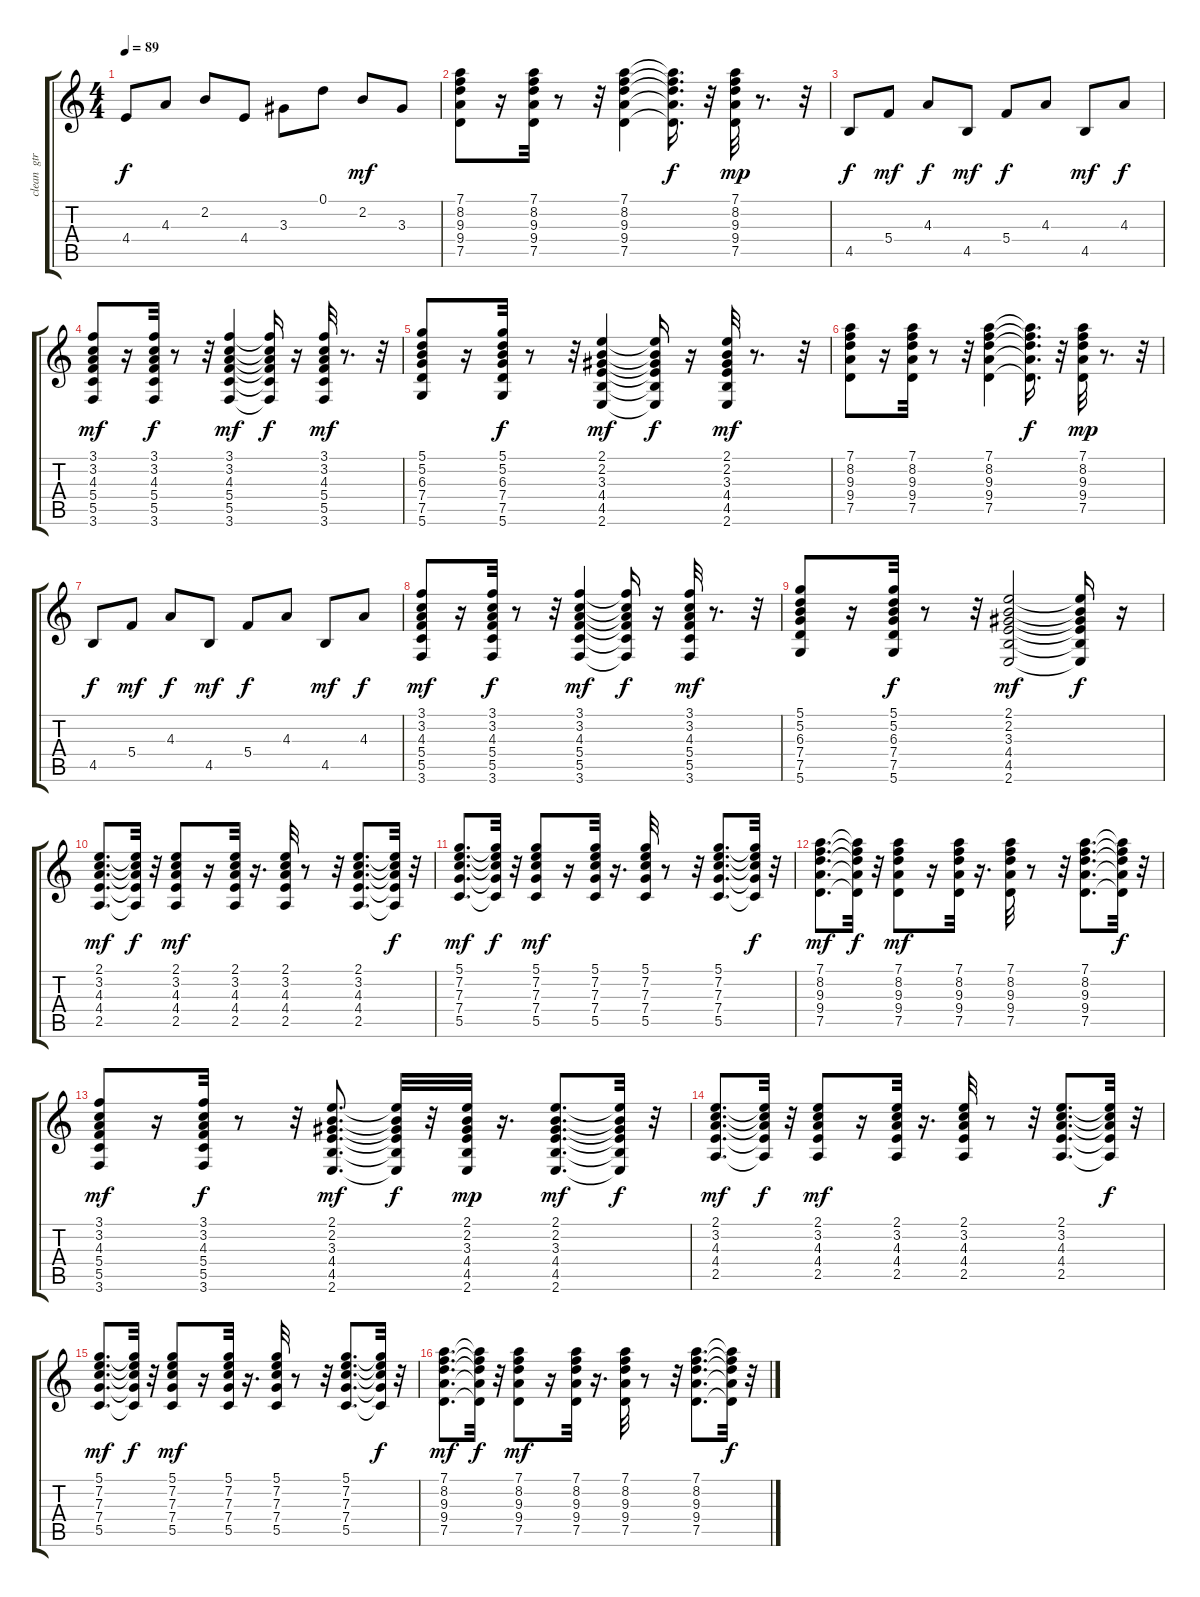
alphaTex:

\track ("clean  gtr" "clean  gtr") {instrument acousticguitarsteel}
\staff {score tabs}
\tuning (D4 A3 F3 C3 G2 D2) {hide}
\ts (4 4)
\tempo 89
\clef g2
\ks c
4.4.8{dy f} 4.3.8 2.2.8 4.4.8 3.3.8 0.1.8 2.2.8{dy mf} 3.3.8 |
(7.1 8.2 9.3 9.4 7.5).8 r.16 (7.1 8.2 9.3 9.4 7.5).32 r.8 r.32 (7.1 8.2 9.3 9.4 7.5).4 (7.1{t} 8.2{t} 9.3{t} 9.4{t} 7.5{t}).16{d dy f} r.32 (7.1 8.2 9.3 9.4 7.5).32{dy mp} r.8{d} r.32 |
4.5.8{dy f} 5.4.8{dy mf} 4.3.8{dy f} 4.5.8{dy mf} 5.4.8{dy f} 4.3.8 4.5.8{dy mf} 4.3.8{dy f} |
(3.1 3.2 4.3 5.4 5.5 3.6).8{dy mf} r.16 (3.1 3.2 4.3 5.4 5.5 3.6).32{dy f} r.8 r.32 (3.1 3.2 4.3 5.4 5.5 3.6).4{dy mf} (3.1{t} 3.2{t} 4.3{t} 5.4{t} 5.5{t} 3.6{t}).16{dy f} r.16 (3.1 3.2 4.3 5.4 5.5 3.6).32{dy mf} r.8{d} r.32 |
(5.1 5.2 6.3 7.4 7.5 5.6).8 r.16 (5.1 5.2 6.3 7.4 7.5 5.6).32{dy f} r.8 r.32 (2.1 2.2 3.3 4.4 4.5 2.6).4{dy mf} (2.1{t} 2.2{t} 3.3{t} 4.4{t} 4.5{t} 2.6{t}).16{dy f} r.16 (2.1 2.2 3.3 4.4 4.5 2.6).32{dy mf} r.8{d} r.32 |
(7.1 8.2 9.3 9.4 7.5).8 r.16 (7.1 8.2 9.3 9.4 7.5).32 r.8 r.32 (7.1 8.2 9.3 9.4 7.5).4 (7.1{t} 8.2{t} 9.3{t} 9.4{t} 7.5{t}).16{d dy f} r.32 (7.1 8.2 9.3 9.4 7.5).32{dy mp} r.8{d} r.32 |
4.5.8{dy f} 5.4.8{dy mf} 4.3.8{dy f} 4.5.8{dy mf} 5.4.8{dy f} 4.3.8 4.5.8{dy mf} 4.3.8{dy f} |
(3.1 3.2 4.3 5.4 5.5 3.6).8{dy mf} r.16 (3.1 3.2 4.3 5.4 5.5 3.6).32{dy f} r.8 r.32 (3.1 3.2 4.3 5.4 5.5 3.6).4{dy mf} (3.1{t} 3.2{t} 4.3{t} 5.4{t} 5.5{t} 3.6{t}).16{dy f} r.16 (3.1 3.2 4.3 5.4 5.5 3.6).32{dy mf} r.8{d} r.32 |
(5.1 5.2 6.3 7.4 7.5 5.6).8 r.16 (5.1 5.2 6.3 7.4 7.5 5.6).32{dy f} r.8 r.32 (2.1 2.2 3.3 4.4 4.5 2.6).2{dy mf} (2.1{t} 2.2{t} 3.3{t} 4.4{t} 4.5{t} 2.6{t}).16{dy f} r.16 |
(2.1 3.2 4.3 4.4 2.5).8{d dy mf} (2.1{t} 3.2{t} 4.3{t} 4.4{t} 2.5{t}).32{dy f} r.32 (2.1 3.2 4.3 4.4 2.5).8{dy mf} r.16 (2.1 3.2 4.3 4.4 2.5).32 r.16{d} (2.1 3.2 4.3 4.4 2.5).32 r.8 r.32 (2.1 3.2 4.3 4.4 2.5).8{d} (2.1{t} 3.2{t} 4.3{t} 4.4{t} 2.5{t}).32{dy f} r.32 |
(5.1 7.2 7.3 7.4 5.5).8{d dy mf} (5.1{t} 7.2{t} 7.3{t} 7.4{t} 5.5{t}).32{dy f} r.32 (5.1 7.2 7.3 7.4 5.5).8{dy mf} r.16 (5.1 7.2 7.3 7.4 5.5).32 r.16{d} (5.1 7.2 7.3 7.4 5.5).32 r.8 r.32 (5.1 7.2 7.3 7.4 5.5).8{d} (5.1{t} 7.2{t} 7.3{t} 7.4{t} 5.5{t}).32{dy f} r.32 |
(7.1 8.2 9.3 9.4 7.5).8{d dy mf} (7.1{t} 8.2{t} 9.3{t} 9.4{t} 7.5{t}).32{dy f} r.32 (7.1 8.2 9.3 9.4 7.5).8{dy mf} r.16 (7.1 8.2 9.3 9.4 7.5).32 r.16{d} (7.1 8.2 9.3 9.4 7.5).32 r.8 r.32 (7.1 8.2 9.3 9.4 7.5).8{d} (7.1{t} 8.2{t} 9.3{t} 9.4{t} 7.5{t}).32{dy f} r.32 |
(3.1 3.2 4.3 5.4 5.5 3.6).8{dy mf} r.16 (3.1 3.2 4.3 5.4 5.5 3.6).32{dy f} r.8 r.32 (2.1 2.2 3.3 4.4 4.5 2.6).8{d dy mf} (2.1{t} 2.2{t} 3.3{t} 4.4{t} 4.5{t} 2.6{t}).32{dy f} r.32 (2.1 2.2 3.3 4.4 4.5 2.6).32{dy mp} r.16{d} (2.1 2.2 3.3 4.4 4.5 2.6).8{d dy mf} (2.1{t} 2.2{t} 3.3{t} 4.4{t} 4.5{t} 2.6{t}).32{dy f} r.32 |
(2.1 3.2 4.3 4.4 2.5).8{d dy mf} (2.1{t} 3.2{t} 4.3{t} 4.4{t} 2.5{t}).32{dy f} r.32 (2.1 3.2 4.3 4.4 2.5).8{dy mf} r.16 (2.1 3.2 4.3 4.4 2.5).32 r.16{d} (2.1 3.2 4.3 4.4 2.5).32 r.8 r.32 (2.1 3.2 4.3 4.4 2.5).8{d} (2.1{t} 3.2{t} 4.3{t} 4.4{t} 2.5{t}).32{dy f} r.32 |
(5.1 7.2 7.3 7.4 5.5).8{d dy mf} (5.1{t} 7.2{t} 7.3{t} 7.4{t} 5.5{t}).32{dy f} r.32 (5.1 7.2 7.3 7.4 5.5).8{dy mf} r.16 (5.1 7.2 7.3 7.4 5.5).32 r.16{d} (5.1 7.2 7.3 7.4 5.5).32 r.8 r.32 (5.1 7.2 7.3 7.4 5.5).8{d} (5.1{t} 7.2{t} 7.3{t} 7.4{t} 5.5{t}).32{dy f} r.32 |
(7.1 8.2 9.3 9.4 7.5).8{d dy mf} (7.1{t} 8.2{t} 9.3{t} 9.4{t} 7.5{t}).32{dy f} r.32 (7.1 8.2 9.3 9.4 7.5).8{dy mf} r.16 (7.1 8.2 9.3 9.4 7.5).32 r.16{d} (7.1 8.2 9.3 9.4 7.5).32 r.8 r.32 (7.1 8.2 9.3 9.4 7.5).8{d} (7.1{t} 8.2{t} 9.3{t} 9.4{t} 7.5{t}).32{dy f} r.32
